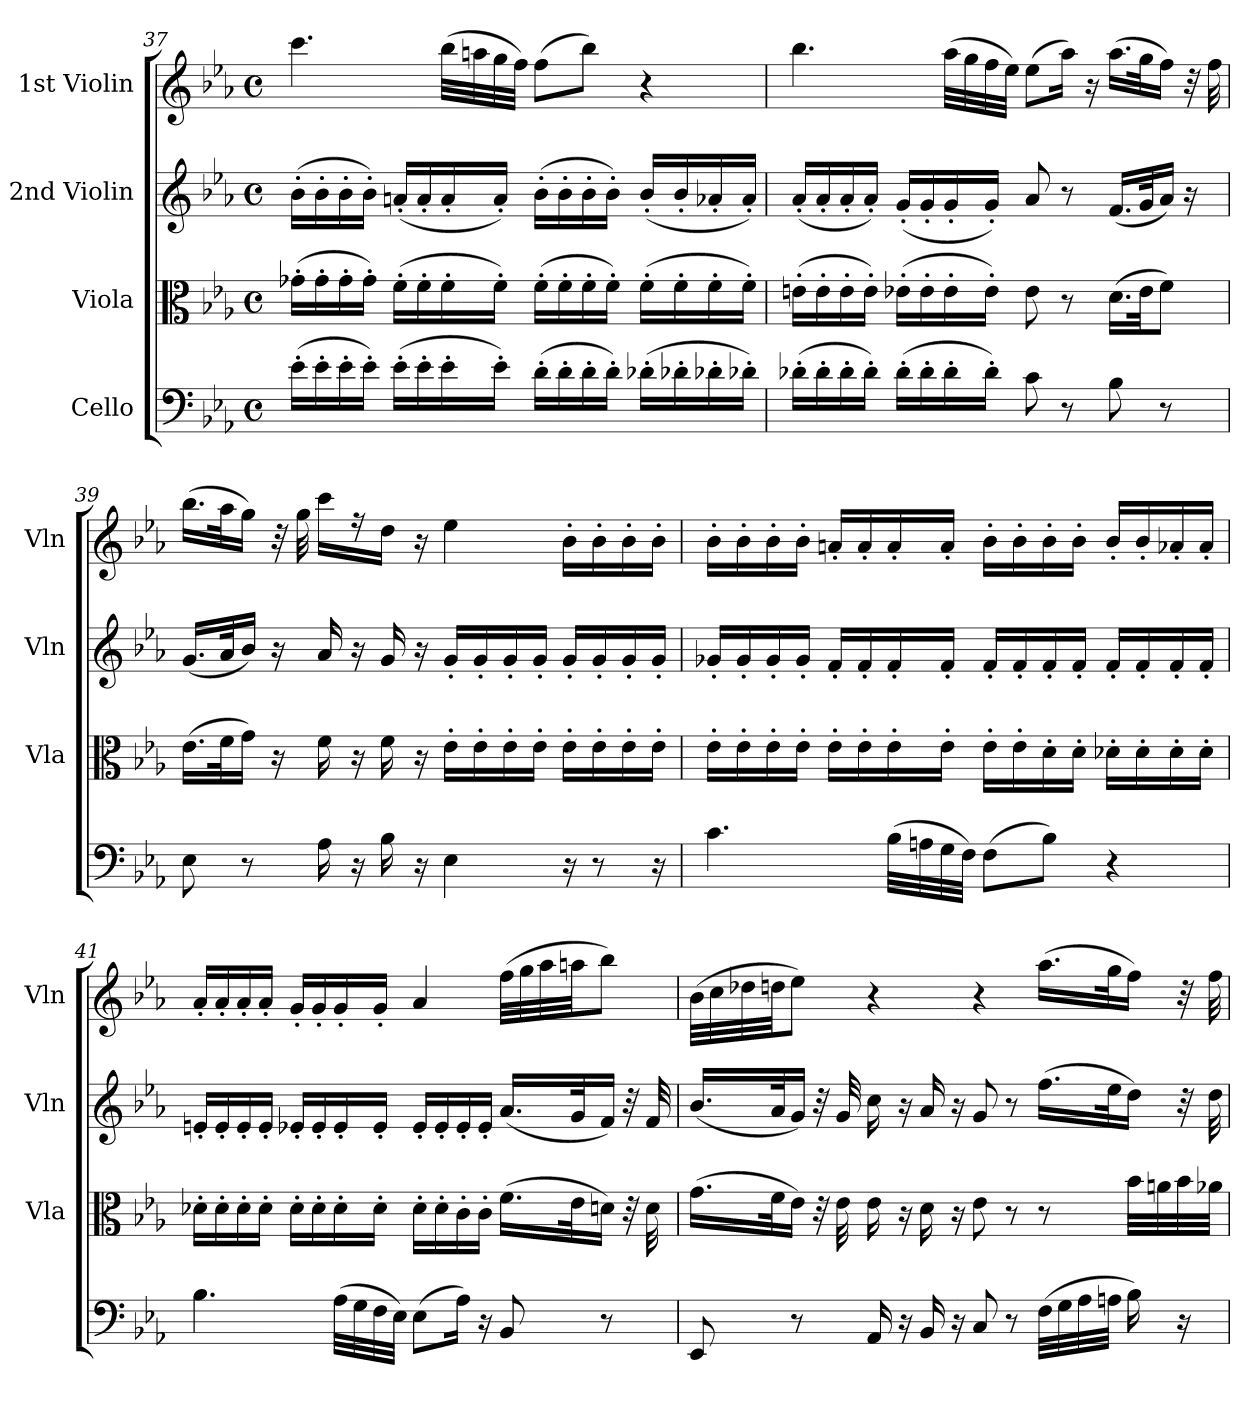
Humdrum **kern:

**kern	**kern	**kern	**kern
*part4	*part3	*part2	*part1
*staff4	*staff3	*staff2	*staff1
*I"Cello	*I"Viola	*I"2nd Violin	*I"1st Violin
*	*I'Vla	*I'Vln	*I'Vln
*clefF4	*clefC3	*clefG2	*clefG2
*k[b-e-a-]	*k[b-e-a-]	*k[b-e-a-]	*k[b-e-a-]
*E-:	*E-:	*E-:	*E-:
*M4/4	*M4/4	*M4/4	*M4/4
*met(c)	*met(c)	*met(c)	*met(c)
=37	=37	=37	=37
(16e-'LL	(16g-X'LL	(16b-'LL	4.ccc
16e-'	16g-'	16b-'	.
16e-'	16g-'	16b-'	.
16e-'JJ)	16g-'JJ)	16b-'JJ)	.
(16e-'LL	(16f'LL	(16an'LL	.
16e-'	16f'	16a'	.
16e-'	16f'	16a'	(32bb-LLL
.	.	.	32aan
16e-'JJ)	16f'JJ)	16a'JJ)	32gg
.	.	.	32ffJJJ)
(16d'LL	(16f'LL	(16b-'LL	(8ffL
16d'	16f'	16b-'	.
16d'	16f'	16b-'	8bb-J)
16d'JJ)	16f'JJ)	16b-'JJ)	.
(16d-X'LL	(16f'LL	(16b-'LL	4r
16d-X'	16f'	16b-'	.
16d-X'	16f'	16a-X'	.
16d-X'JJ)	16f'JJ)	16a-'JJ)	.
=38	=38	=38	=38
(16d-X'LL	(16en'LL	(16a-'LL	4.bb-
16d-'	16e'	16a-'	.
16d-'	16e'	16a-'	.
16d-'JJ)	16e'JJ)	16a-'JJ)	.
(16d-'LL	(16e-X'LL	(16g'LL	.
16d-'	16e-'	16g'	.
16d-'	16e-'	16g'	(32aa-LLL
.	.	.	32gg
16d-'JJ)	16e-'JJ)	16g'JJ)	32ff
.	.	.	32ee-JJJ)
8c	8e-	8a-	(8ee-L
8r	8r	8r	16aa-Jk)
.	.	.	16r
8B-	(16.dLL	(16.fLL	(16.aa-LL
.	32e-JK	32gK	32ggK
8r	8fJ)	16a-JJ)	16ffJJ)
.	.	16r	32r
.	.	.	32ff
=39	=39	=39	=39
8E-	(16.e-LL	(16.gLL	(16.bb-LL
.	32fK	32a-K	32aa-K
8r	16gJJ)	16b-JJ)	16ggJJ)
.	16r	16r	32r
.	.	.	32gg
16A-	16f	16a-	16cccLL
16r	16r	16r	16r
16B-	16f	16g	16ddJJ
16r	16r	16r	16r
4E-	16e-'LL	16g'LL	4ee-
.	16e-'	16g'	.
.	16e-'	16g'	.
.	16e-'JJ	16g'JJ	.
16r	16e-'LL	16g'LL	16b-'LL
8r	16e-'	16g'	16b-'
.	16e-'	16g'	16b-'
16r	16e-'JJ	16g'JJ	16b-'JJ
=40	=40	=40	=40
4.c	16e-'LL	16g-X'LL	16b-'LL
.	16e-'	16g-'	16b-'
.	16e-'	16g-'	16b-'
.	16e-'JJ	16g-'JJ	16b-'JJ
.	16e-'LL	16f'LL	16an'LL
.	16e-'	16f'	16a'
(32B-LLL	16e-'	16f'	16a'
32An	.	.	.
32G	16e-'JJ	16f'JJ	16a'JJ
32FJJJ)	.	.	.
(8FL	16e-'LL	16f'LL	16b-'LL
.	16e-'	16f'	16b-'
8B-J)	16d'	16f'	16b-'
.	16d'JJ	16f'JJ	16b-'JJ
4r	16d-X'LL	16f'LL	16b-'LL
.	16d-'	16f'	16b-'
.	16d-'	16f'	16a-X'
.	16d-'JJ	16f'JJ	16a-'JJ
=41	=41	=41	=41
4.B-	16d-X'LL	16en'LL	16a-'LL
.	16d-'	16e'	16a-'
.	16d-'	16e'	16a-'
.	16d-'JJ	16e'JJ	16a-'JJ
.	16d-'LL	16e-X'LL	16g'LL
.	16d-'	16e-'	16g'
(32A-LLL	16d-'	16e-'	16g'
32G	.	.	.
32F	16d-'JJ	16e-'JJ	16g'JJ
32E-JJJ)	.	.	.
(8E-L	16d-'LL	16e-'LL	4a-
.	16d-'	16e-'	.
16A-Jk)	16c'	16e-'	.
16r	16c'JJ	16e-'JJ	.
8BB-	(16.fLL	(16.a-LL	(32ffLLL
.	.	.	32gg
.	.	.	32aa-
.	32e-K	32gK	32aanJJ
8r	16dnJJ)	16fJJ)	8bb-J)
.	32r	32r	.
.	32d	32f	.
=42	=42	=42	=42
8EE-	(16.gLL	(16.b-LL	(32b-LLL
.	.	.	32cc
.	.	.	32dd-X
.	32fK	32a-K	32ddnJJ
8r	16e-JJ)	16gJJ)	8ee-J)
.	32r	32r	.
.	32e-	32g	.
16AA-	16e-	16cc	4r
16r	16r	16r	.
16BB-	16d	16a-	.
16r	16r	16r	.
8C	8e-	8g	4r
8r	8r	8r	.
(32FLLL	8r	(16.ffLL	(16.aa-LL
32G	.	.	.
32A-	.	.	.
32AnJJJ	.	32ee-K	32ggK
16B-)	32b-LLL	16ddJJ)	16ffJJ)
.	32an	.	.
16r	32b-	32r	32r
.	32a-XJJJ	32dd	32ff
=	=	=	=
*-	*-	*-	*-
